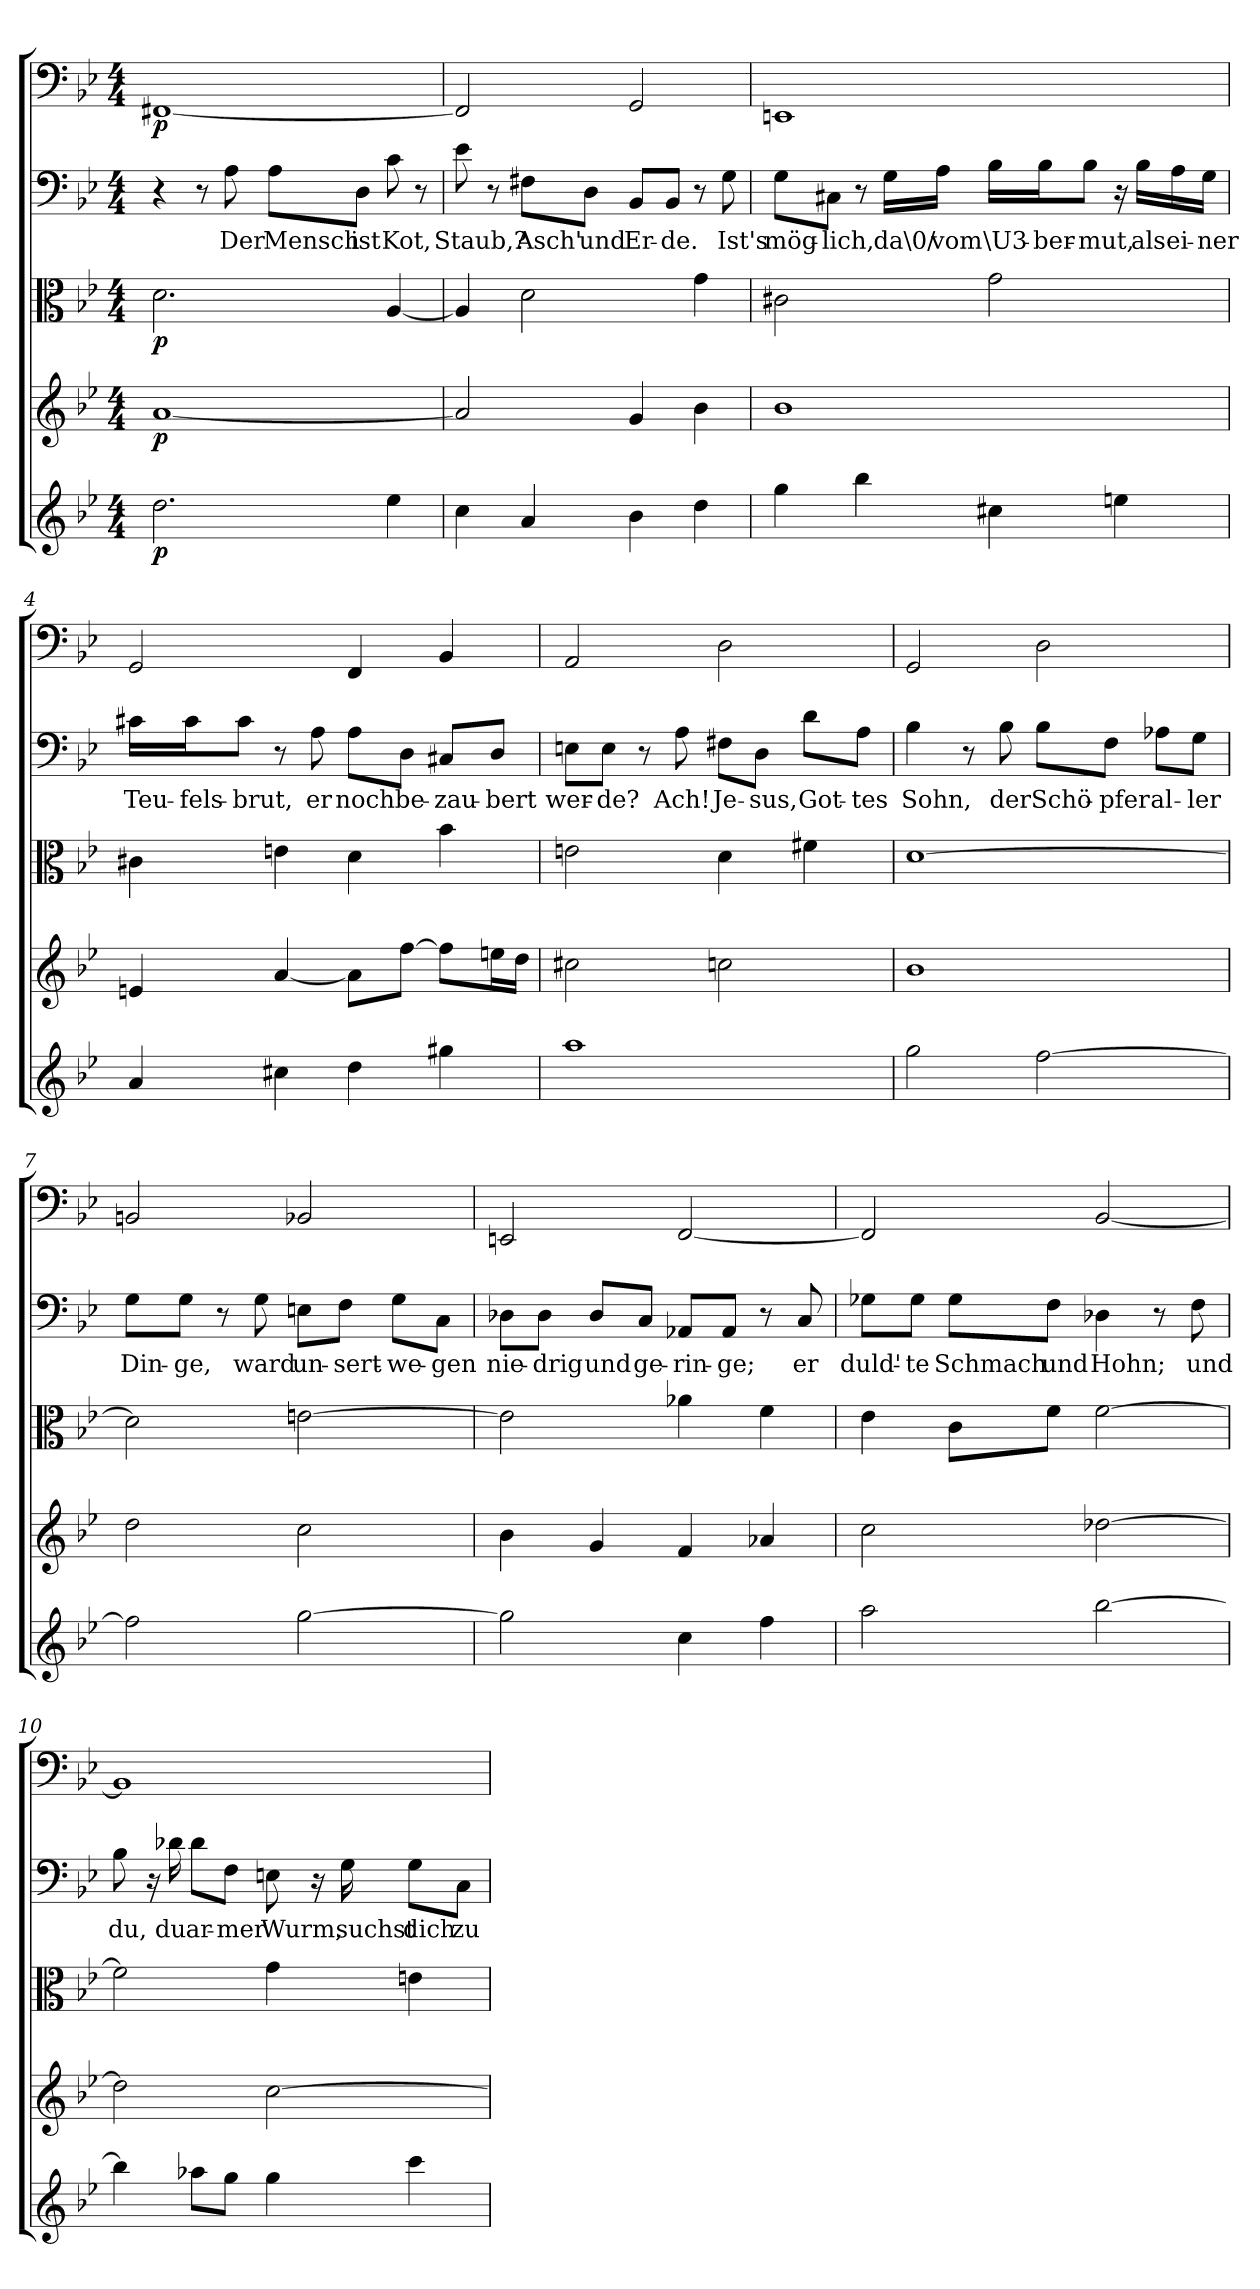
**kern	**dynam	**kern	**dynam	**kern	**dynam	**kern	**text	**kern	**dynam
*part5	*part5	*part4	*part4	*part3	*part3	*part2	*part2	*part1	*part1
*staff5	*staff5	*staff4	*staff4	*staff3	*staff3	*staff2	*staff2	*staff1	*staff1
*clefG2	*	*clefG2	*	*clefC3	*	*clefF4	*	*clefF4	*
*k[b-e-]	*	*k[b-e-]	*	*k[b-e-]	*	*k[b-e-]	*	*k[b-e-]	*
*g:	*	*g:	*	*g:	*	*g:	*	*g:	*
*M4/4	*	*M4/4	*	*M4/4	*	*M4/4	*	*M4/4	*
=1	=1	=1	=1	=1	=1	=1	=1	=1	=1
2.dd\	p	[1a/	p	2.d\	p	4r	.	[1FF#X/	p
.	.	.	.	.	.	8r	.	.	.
.	.	.	.	.	.	8A\	Der	.	.
.	.	.	.	.	.	8A\L	Mensch	.	.
.	.	.	.	.	.	8D\J	ist	.	.
4ee-\	.	.	.	[4A/	.	8c\	Kot,	.	.
.	.	.	.	.	.	8r	.	.	.
=2	=2	=2	=2	=2	=2	=2	=2	=2	=2
4cc\	.	2a/]	.	4A/]	.	8e-\	Staub,?	2FF#/]	.
.	.	.	.	.	.	8r	.	.	.
4a/	.	.	.	2d\	.	8F#X\L	Asch'	.	.
.	.	.	.	.	.	8D\J	und	.	.
4b-\	.	4g/	.	.	.	8BB-/L	Er-	2GG/	.
.	.	.	.	.	.	8BB-/J	-de.	.	.
4dd\	.	4b-\	.	4g\	.	8r	.	.	.
.	.	.	.	.	.	8G\	Ist's	.	.
=3	=3	=3	=3	=3	=3	=3	=3	=3	=3
4gg\	.	1b-\	.	2c#X\	.	8G\L	mög-	1EEn/	.
.	.	.	.	.	.	8C#X\J	-lich,	.	.
4bb-\	.	.	.	.	.	8r	.	.	.
.	.	.	.	.	.	16G\LL	da\0/	.	.
.	.	.	.	.	.	16A\JJ	vom	.	.
4cc#X\	.	.	.	2g\	.	16B-\LL	\U3-	.	.
.	.	.	.	.	.	16B-\J	-ber-	.	.
.	.	.	.	.	.	8B-\J	-mut,	.	.
4een\	.	.	.	.	.	16r	.	.	.
.	.	.	.	.	.	16B-\LL	als	.	.
.	.	.	.	.	.	16A\	ei-	.	.
.	.	.	.	.	.	16G\JJ	-ner	.	.
=4	=4	=4	=4	=4	=4	=4	=4	=4	=4
4a/	.	4en/	.	4c#X\	.	16c#X\LL	Teu-	2GG/	.
.	.	.	.	.	.	16c#\J	-fels-	.	.
.	.	.	.	.	.	8c#\J	-brut,	.	.
4cc#X\	.	[4a/	.	4en\	.	8r	.	.	.
.	.	.	.	.	.	8A\	er	.	.
4dd\	.	8a\L]	.	4d\	.	8A\L	noch	4FF/	.
.	.	[8ff\J	.	.	.	8D\J	be-	.	.
4gg#X\	.	8ff\L]	.	4b-\	.	8C#X/L	-zau-	4BB-/	.
.	.	16een\L	.	.	.	8D/J	-bert	.	.
.	.	16dd\JJ	.	.	.	.	.	.	.
=5	=5	=5	=5	=5	=5	=5	=5	=5	=5
1aa\	.	2cc#X\	.	2en\	.	8En\L	wer-	2AA/	.
.	.	.	.	.	.	8E\J	-de?	.	.
.	.	.	.	.	.	8r	.	.	.
.	.	.	.	.	.	8A\	Ach!	.	.
.	.	2ccn\	.	4d\	.	8F#X\L	Je-	2D\	.
.	.	.	.	.	.	8D\J	-sus,	.	.
.	.	.	.	4f#X\	.	8d\L	Got-	.	.
.	.	.	.	.	.	8A\J	-tes	.	.
=6	=6	=6	=6	=6	=6	=6	=6	=6	=6
2gg\	.	1b-\	.	[1d\	.	4B-\	Sohn,	2GG/	.
.	.	.	.	.	.	8r	.	.	.
.	.	.	.	.	.	8B-\	der	.	.
[2ff\	.	.	.	.	.	8B-\L	Schö-	2D\	.
.	.	.	.	.	.	8F\J	-pfer	.	.
.	.	.	.	.	.	8A-X\L	al-	.	.
.	.	.	.	.	.	8G\J	-ler	.	.
=7	=7	=7	=7	=7	=7	=7	=7	=7	=7
2ff\]	.	2dd\	.	2d\]	.	8G\L	Din-	2BBn/	.
.	.	.	.	.	.	8G\J	-ge,	.	.
.	.	.	.	.	.	8r	.	.	.
.	.	.	.	.	.	8G\	ward	.	.
[2gg\	.	2cc\	.	[2en\	.	8En\L	un-	2BB-X/	.
.	.	.	.	.	.	8F\J	-sert-	.	.
.	.	.	.	.	.	8G\L	-we-	.	.
.	.	.	.	.	.	8C\J	-gen	.	.
=8	=8	=8	=8	=8	=8	=8	=8	=8	=8
2gg\]	.	4b-\	.	2e\]	.	8D-X\L	nie-	2EEn/	.
.	.	.	.	.	.	8D-\J	-drig	.	.
.	.	4g/	.	.	.	8D-/L	und	.	.
.	.	.	.	.	.	8C/J	ge-	.	.
4cc\	.	4f/	.	4a-X\	.	8AA-X/L	-rin-	[2FF/	.
.	.	.	.	.	.	8AA-/J	-ge;	.	.
4ff\	.	4a-X/	.	4f\	.	8r	.	.	.
.	.	.	.	.	.	8C/	er	.	.
=9	=9	=9	=9	=9	=9	=9	=9	=9	=9
2aa\	.	2cc\	.	4e-\	.	8G-X\L	duld'-	2FF/]	.
.	.	.	.	.	.	8G-\J	-te	.	.
.	.	.	.	8c\L	.	8G-\L	Schmach	.	.
.	.	.	.	8f\J	.	8F\J	und	.	.
[2bb-\	.	[2dd-X\	.	[2f\	.	4D-X\	Hohn;	[2BB-/	.
.	.	.	.	.	.	8r	.	.	.
.	.	.	.	.	.	8F\	und	.	.
=10	=10	=10	=10	=10	=10	=10	=10	=10	=10
4bb-\]	.	2dd-\]	.	2f\]	.	8B-\	du,	1BB-/]	.
.	.	.	.	.	.	16r	.	.	.
.	.	.	.	.	.	16d-X\	du	.	.
8aa-X\L	.	.	.	.	.	8d-\L	ar-	.	.
8gg\J	.	.	.	.	.	8F\J	-mer	.	.
4gg\	.	[2cc\	.	4g\	.	8En\	Wurm,	.	.
.	.	.	.	.	.	16r	.	.	.
.	.	.	.	.	.	16G\	suchst	.	.
4ccc\	.	.	.	4en\	.	8G\L	dich	.	.
.	.	.	.	.	.	8C\J	zu	.	.
=	=	=	=	=	=	=	=	=	=
*-	*-	*-	*-	*-	*-	*-	*-	*-	*-
